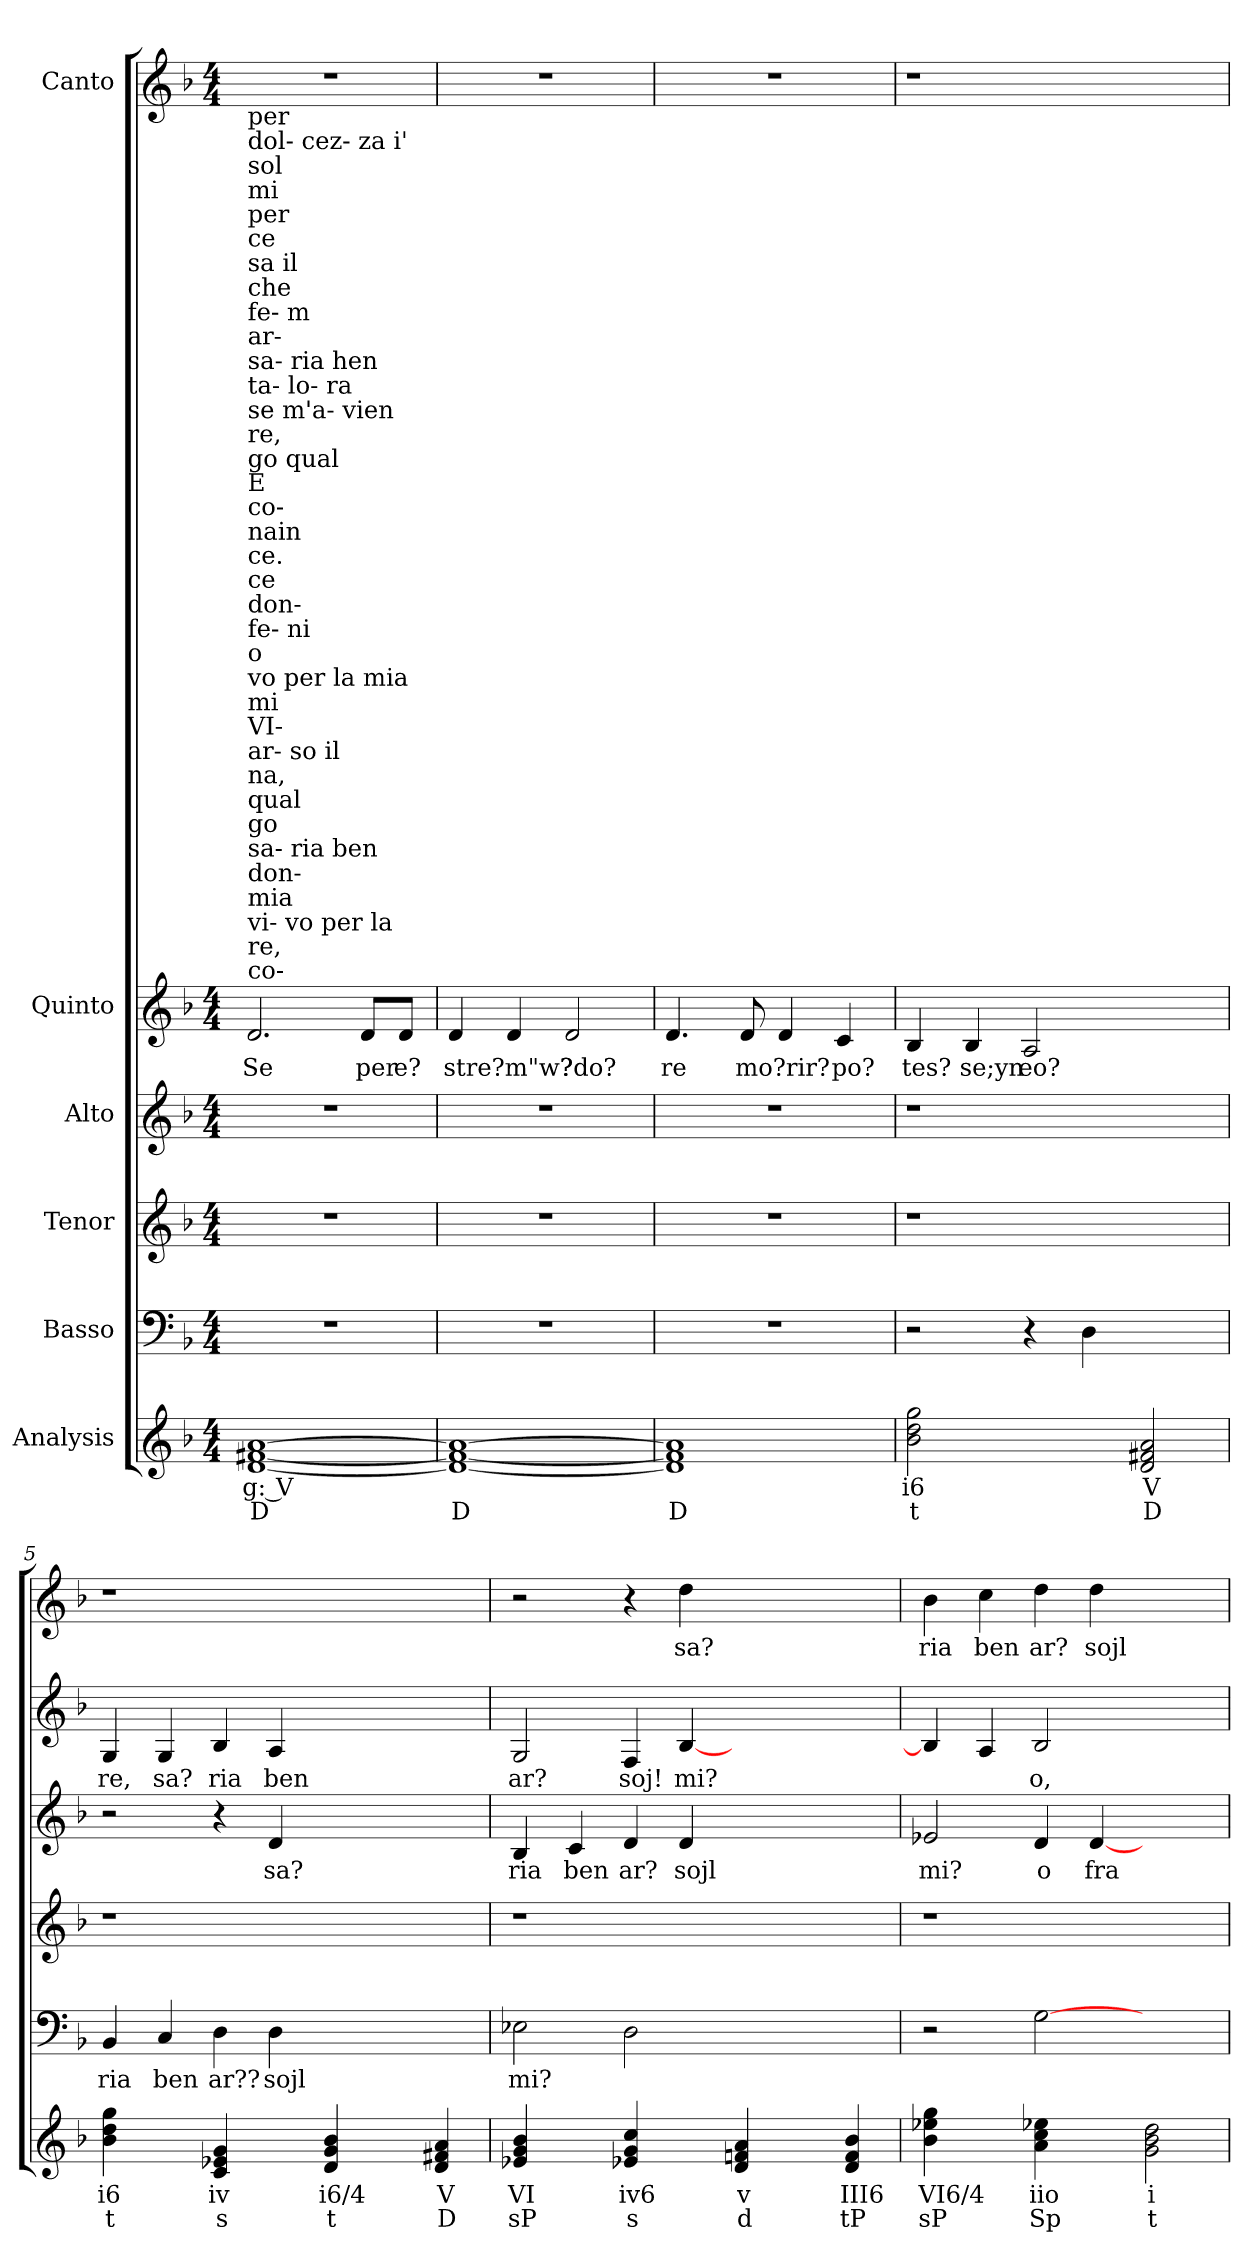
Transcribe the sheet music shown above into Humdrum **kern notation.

**kern	**text	**text	**kern	**text	**kern	**kern	**text	**kern	**text	**kern	**text
*part6	*part6	*part6	*part5	*part5	*part4	*part3	*part3	*part2	*part2	*part1	*part1
*staff6	*staff6	*staff6	*staff5	*staff5	*staff4	*staff3	*staff3	*staff2	*staff2	*staff1	*staff1
*I"Analysis	*	*	*I"Basso	*	*I"Tenor	*I"Alto	*	*I"Quinto	*	*I"Canto	*
*	*	*	*clefF4	*	*clefG2	*clefG2	*	*clefG2	*	*clefG2	*
*k[b-]	*	*	*k[b-]	*	*k[b-]	*k[b-]	*	*k[b-]	*	*k[b-]	*
*	*	*	*F:	*	*F:	*F:	*	*F:	*	*F:	*
*M4/4	*	*	*M4/4	*	*M4/4	*M4/4	*	*M4/4	*	*M4/4	*
*MM120	*	*	*MM120	*	*MM120	*MM120	*	*MM120	*	*MM120	*
=1	=1	=1	=1	=1	=1	=1	=1	=1	=1	=1	=1
!	!	!	!	!	!	!	!	!	!	!LO:TX:b:t=per	!
!	!	!	!	!	!	!	!	!	!	!LO:TX:b:t=dol- cez- za i'	!
!	!	!	!	!	!	!	!	!	!	!LO:TX:b:t=sol	!
!	!	!	!	!	!	!	!	!	!	!LO:TX:b:t=mi	!
!	!	!	!	!	!	!	!	!	!	!LO:TX:b:t=per	!
!	!	!	!	!	!	!	!	!	!	!LO:TX:b:t=ce	!
!	!	!	!	!	!	!	!	!	!	!LO:TX:b:t=sa il	!
!	!	!	!	!	!	!	!	!	!	!LO:TX:b:t=che	!
!	!	!	!	!	!	!	!	!	!	!LO:TX:b:t=fe- m	!
!	!	!	!	!	!	!	!	!	!	!LO:TX:b:t=ar-	!
!	!	!	!	!	!	!	!	!	!	!LO:TX:b:t=sa- ria hen	!
!	!	!	!	!	!	!	!	!	!	!LO:TX:b:t=ta- lo- ra	!
!	!	!	!	!	!	!	!	!	!	!LO:TX:b:t=se m'a- vien	!
!	!	!	!	!	!	!	!	!	!	!LO:TX:b:t=re,	!
!	!	!	!	!	!	!	!	!	!	!LO:TX:b:t=go qual	!
!	!	!	!	!	!	!	!	!	!	!LO:TX:b:t=E	!
!	!	!	!	!	!	!	!	!	!	!LO:TX:b:t=co-	!
!	!	!	!	!	!	!	!	!	!	!LO:TX:b:t=nain	!
!	!	!	!	!	!	!	!	!	!	!LO:TX:b:t=ce.	!
!	!	!	!	!	!	!	!	!	!	!LO:TX:b:t=ce	!
!	!	!	!	!	!	!	!	!	!	!LO:TX:b:t=don-	!
!	!	!	!	!	!	!	!	!	!	!LO:TX:b:t=fe- ni	!
!	!	!	!	!	!	!	!	!	!	!LO:TX:b:t=o	!
!	!	!	!	!	!	!	!	!	!	!LO:TX:b:t=vo per la mia	!
!	!	!	!	!	!	!	!	!	!	!LO:TX:b:t=mi	!
!	!	!	!	!	!	!	!	!	!	!LO:TX:b:t=VI-	!
!	!	!	!	!	!	!	!	!	!	!LO:TX:b:t=ar- so il	!
!	!	!	!	!	!	!	!	!	!	!LO:TX:b:t=na,	!
!	!	!	!	!	!	!	!	!	!	!LO:TX:b:t=qual	!
!	!	!	!	!	!	!	!	!	!	!LO:TX:b:t=go	!
!	!	!	!	!	!	!	!	!	!	!LO:TX:b:t=sa- ria ben	!
!	!	!	!	!	!	!	!	!	!	!LO:TX:b:t=don-	!
!	!	!	!	!	!	!	!	!	!	!LO:TX:b:t=mia	!
!	!	!	!	!	!	!	!	!	!	!LO:TX:b:t=vi- vo per la	!
!	!	!	!	!	!	!	!	!	!	!LO:TX:b:t=re,	!
!	!	!	!	!	!	!	!	!	!	!LO:TX:b:t=co-	!
!	!	!	!	!	!	!	!	!	!LO:LY:b	!	!
[1d [1f#X [1a	g: V	D	1r	.	1r	1r	.	2.d/	Se	1r	.
!	!	!	!	!	!	!	!	!	!LO:LY:b	!	!
.	.	.	.	.	.	.	.	8d/L	per	.	.
!	!	!	!	!	!	!	!	!	!LO:LY:b	!	!
.	.	.	.	.	.	.	.	8d/J	e?	.	.
=2	=2	=2	=2	=2	=2	=2	=2	=2	=2	=2	=2
!	!	!	!	!	!	!	!	!	!LO:LY:b	!	!
1d_ 1f#_ 1a_	.	D	1r	.	1r	1r	.	4d/	stre?m"w?	1r	.
.	.	.	.	.	.	.	.	4d/	.	.	.
!	!	!	!	!	!	!	!	!	!LO:LY:b	!	!
.	.	.	.	.	.	.	.	2d/	?do?	.	.
=3	=3	=3	=3	=3	=3	=3	=3	=3	=3	=3	=3
!	!	!	!	!	!	!	!	!	!LO:LY:b	!	!
1d] 1f#] 1a]	.	D	1r	.	1r	1r	.	4.d/	re	1r	.
!	!	!	!	!	!	!	!	!	!LO:LY:b	!	!
.	.	.	.	.	.	.	.	8d/	mo?rir?	.	.
.	.	.	.	.	.	.	.	4d/	.	.	.
!	!	!	!	!	!	!	!	!	!LO:LY:b	!	!
.	.	.	.	.	.	.	.	4c/	po?	.	.
=4	=4	=4	=4	=4	=4	=4	=4	=4	=4	=4	=4
!	!	!	!	!	!	!	!	!	!LO:LY:b	!	!
2b- 2dd 2gg	i6	t	2r	.	1r	1r	.	4B-/	tes?	1r	.
!	!	!	!	!	!	!	!	!	!LO:LY:b	!	!
.	.	.	.	.	.	.	.	4B-/	se;yn	.	.
!	!	!	!	!	!	!	!	!	!LO:LY:b	!	!
2ryy	.	.	4r	.	.	.	.	2A/	eo?	.	.
.	.	.	4D\	.	.	.	.	.	.	.	.
2d 2f#X 2a	V	D	2ryy	.	2ryy	2ryy	.	2ryy	.	2ryy	.
=5	=5	=5	=5	=5	=5	=5	=5	=5	=5	=5	=5
!	!	!	!	!LO:LY:b	!	!	!	!	!	!	!
!	!	!	!	!	!	!	!	!	!LO:LY:b	!	!
4b- 4dd 4gg	i6	t	4BB-/	ria	1r	2r	.	4G/	re,	1r	.
!	!	!	!	!LO:LY:b	!	!	!	!	!	!	!
!	!	!	!	!	!	!	!	!	!LO:LY:b	!	!
4ryy	.	.	4C/	ben	.	.	.	4G/	sa?	.	.
!	!	!	!	!LO:LY:b	!	!	!	!	!	!	!
!	!	!	!	!	!	!	!	!	!LO:LY:b	!	!
4c 4e-X 4g	iv	s	4D\	ar??	.	4r	.	4B-/	ria	.	.
!	!	!	!	!LO:LY:b	!	!	!	!	!	!	!
!	!	!	!	!	!	!	!LO:LY:b	!	!	!	!
!	!	!	!	!	!	!	!	!	!LO:LY:b	!	!
4ryy	.	.	4D\	sojl	.	4d/	sa?	4A/	ben	.	.
4d 4g 4b-	i6/4	t	2.ryy	.	2.ryy	2.ryy	.	2.ryy	.	2.ryy	.
4ryy	.	.	.	.	.	.	.	.	.	.	.
4d 4f#X 4a	V	D	.	.	.	.	.	.	.	.	.
=6	=6	=6	=6	=6	=6	=6	=6	=6	=6	=6	=6
!	!	!	!	!LO:LY:b	!	!	!	!	!	!	!
!	!	!	!	!	!	!	!LO:LY:b	!	!	!	!
!	!	!	!	!	!	!	!	!	!LO:LY:b	!	!
4e-X 4g 4b-	VI	sP	2E-X\	mi?	1r	4B-/	ria	2G/	ar?	2r	.
!	!	!	!	!	!	!	!LO:LY:b	!	!	!	!
4ryy	.	.	.	.	.	4c/	ben	.	.	.	.
!	!	!	!	!	!	!	!LO:LY:b	!	!	!	!
!	!	!	!	!	!	!	!	!	!LO:LY:b	!	!
4e-X 4g 4cc	iv6	s	2D\	.	.	4d/	ar?	4F/	soj!	4r	.
!	!	!	!	!	!	!	!LO:LY:b	!	!	!	!
!	!	!	!	!	!	!	!	!	!LO:LY:b	!	!
!	!	!	!	!	!	!	!	!	!	!	!LO:LY:b
4ryy	.	.	.	.	.	4d/	sojl	[4B-/	mi?	4dd\	sa?
4d 4fn 4a	v	d	2.ryy	.	2.ryy	2.ryy	.	2.ryy	.	2.ryy	.
4ryy	.	.	.	.	.	.	.	.	.	.	.
4d 4f 4b-	III6	tP	.	.	.	.	.	.	.	.	.
=7	=7	=7	=7	=7	=7	=7	=7	=7	=7	=7	=7
!	!	!	!	!	!	!	!LO:LY:b	!	!	!	!
!	!	!	!	!	!	!	!	!	!	!	!LO:LY:b
4b- 4ee-X 4gg	VI6/4	sP	2r	.	1r	2e-X/	mi?	4B-/]	.	4b-\	ria
!	!	!	!	!	!	!	!	!	!	!	!LO:LY:b
4ryy	.	.	.	.	.	.	.	4A/	.	4cc\	ben
!	!	!	!	!	!	!	!LO:LY:b	!	!	!	!
!	!	!	!	!	!	!	!	!	!LO:LY:b	!	!
!	!	!	!	!	!	!	!	!	!	!	!LO:LY:b
4a 4cc 4ee-X	iio	Sp	[2G\	.	.	4d/	o	2B-/	o,	4dd\	ar?
!	!	!	!	!	!	!	!LO:LY:b	!	!	!	!
!	!	!	!	!	!	!	!	!	!	!	!LO:LY:b
4ryy	.	.	.	.	.	[4d/	fra	.	.	4dd\	sojl
2g 2b- 2dd	i	t	2ryy	.	2ryy	2ryy	.	2ryy	.	2ryy	.
=	=	=	=	=	=	=	=	=	=	=	=
*-	*-	*-	*-	*-	*-	*-	*-	*-	*-	*-	*-
